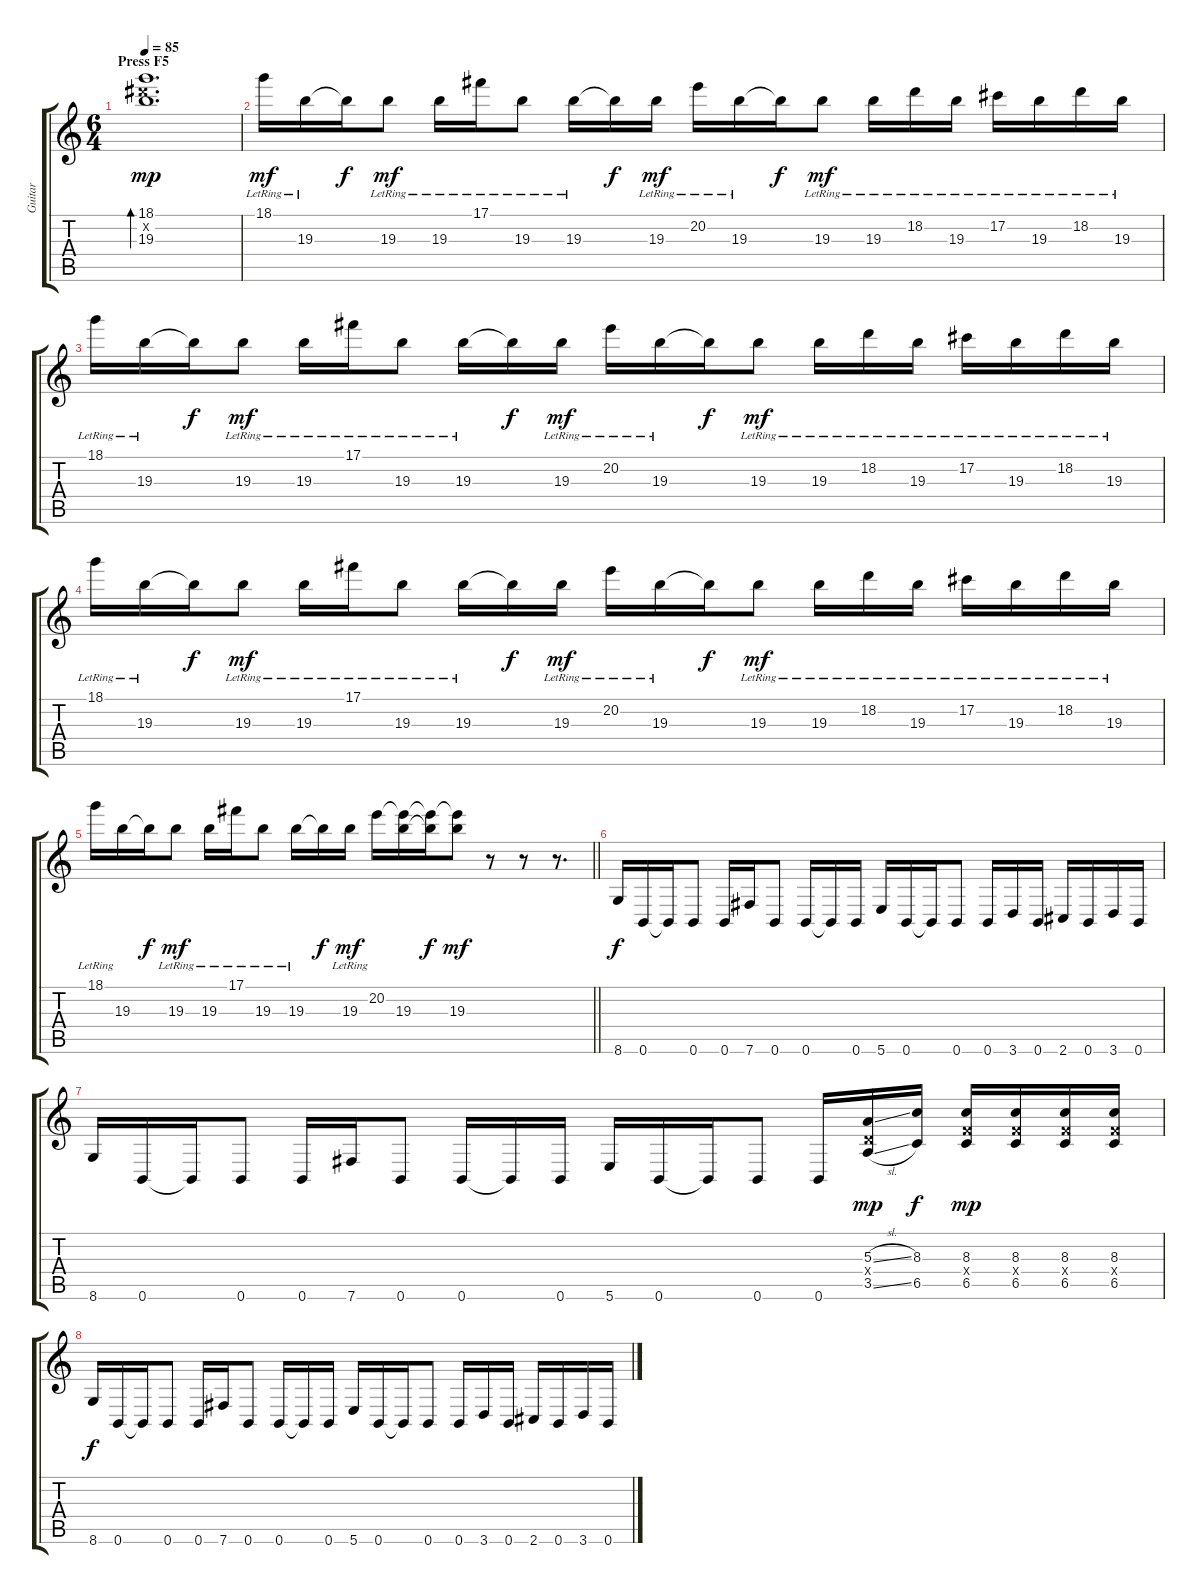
\track ("Guitar" "Guitar") {instrument overdrivenguitar}
\staff {score tabs}
\tuning (Db4 Ab3 E3 B2 Gb2 B1) {hide}
\ts (6 4)
\section ("" "Press F5")
\tempo 85
\clef g2
\ks c
(18.1 19.2{x} 19.3).1{d bd 120 dy mp instrument overdrivenguitar} |
18.1{lr}.16{dy mf} 19.3{lr}.16 19.3{t}.16{dy f} 19.3{lr}.8{dy mf} 19.3{lr}.16 17.1{lr}.16 19.3{lr}.8 19.3{lr}.16 19.3{t}.16{dy f} 19.3{lr}.16{dy mf} 20.2{lr}.16 19.3{lr}.16 19.3{t}.16{dy f} 19.3{lr}.8{dy mf} 19.3{lr}.16 18.2{lr}.16 19.3{lr}.16 17.2{lr}.16 19.3{lr}.16 18.2{lr}.16 19.3{lr}.16 |
18.1{lr}.16 19.3{lr}.16 19.3{t}.16{dy f} 19.3{lr}.8{dy mf} 19.3{lr}.16 17.1{lr}.16 19.3{lr}.8 19.3{lr}.16 19.3{t}.16{dy f} 19.3{lr}.16{dy mf} 20.2{lr}.16 19.3{lr}.16 19.3{t}.16{dy f} 19.3{lr}.8{dy mf} 19.3{lr}.16 18.2{lr}.16 19.3{lr}.16 17.2{lr}.16 19.3{lr}.16 18.2{lr}.16 19.3{lr}.16 |
18.1{lr}.16 19.3{lr}.16 19.3{t}.16{dy f} 19.3{lr}.8{dy mf} 19.3{lr}.16 17.1{lr}.16 19.3{lr}.8 19.3{lr}.16 19.3{t}.16{dy f} 19.3{lr}.16{dy mf} 20.2{lr}.16 19.3{lr}.16 19.3{t}.16{dy f} 19.3{lr}.8{dy mf} 19.3{lr}.16 18.2{lr}.16 19.3{lr}.16 17.2{lr}.16 19.3{lr}.16 18.2{lr}.16 19.3{lr}.16 |
\barLineRight lightlight
18.1{lr}.16 19.3{lr}.16 19.3{t}.16{dy f} 19.3{lr}.8{dy mf} 19.3{lr}.16 17.1{lr}.16 19.3{lr}.8 19.3{lr}.16 19.3{t}.16{dy f} 19.3{lr}.16{dy mf} 20.2.16 (20.2{t} 19.3).16 (20.2{t} 19.3{t}).16{dy f} (20.2{t} 19.3).8{dy mf} r.8 r.8 r.8{d} |
\section ("" "")
8.6.16{dy f} 0.6.16 0.6{t}.16 0.6.8 0.6.16 7.6.16 0.6.8 0.6.16 0.6{t}.16 0.6.16 5.6.16 0.6.16 0.6{t}.16 0.6.8 0.6.16 3.6.16 0.6.16 2.6.16 0.6.16 3.6.16 0.6.16 |
8.6.16 0.6.16 0.6{t}.16 0.6.8 0.6.16 7.6.16 0.6.8 0.6.16 0.6{t}.16 0.6.16 5.6.16 0.6.16 0.6{t}.16 0.6.8 0.6.16 (5.3{sl} 3.4{x} 3.5{sl}).16{dy mp} (8.3 6.5).16{dy f} (8.3 6.4{x} 6.5).16{dy mp} (8.3 6.4{x} 6.5).16 (8.3 6.4{x} 6.5).16 (8.3 6.4{x} 6.5).16 |
8.6.16{dy f} 0.6.16 0.6{t}.16 0.6.8 0.6.16 7.6.16 0.6.8 0.6.16 0.6{t}.16 0.6.16 5.6.16 0.6.16 0.6{t}.16 0.6.8 0.6.16 3.6.16 0.6.16 2.6.16 0.6.16 3.6.16 0.6.16
